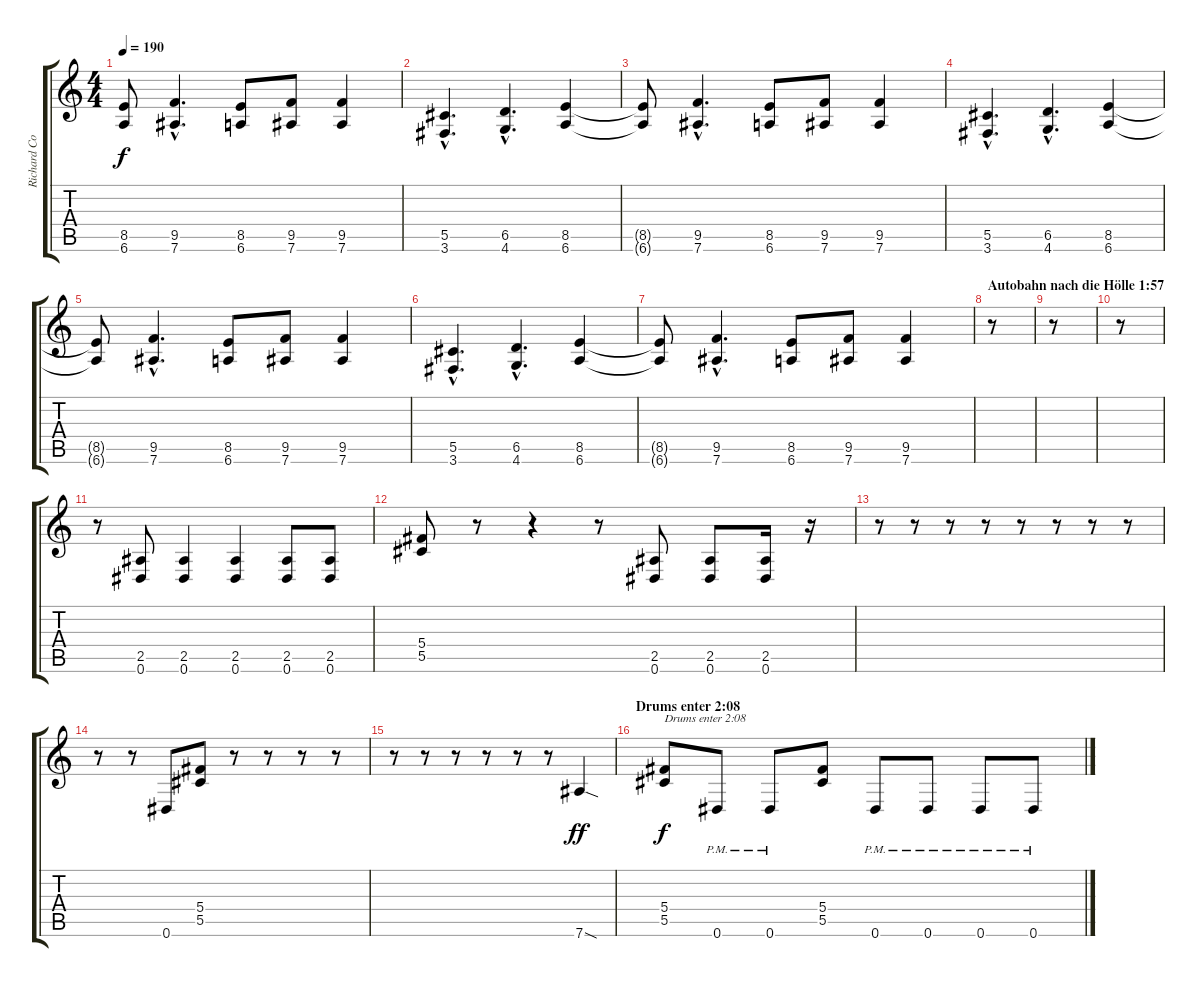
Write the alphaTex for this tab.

\track ("Richard Corpse" "Richard Co") {instrument overdrivenguitar}
\staff {score tabs}
\tuning (Eb4 Bb3 Gb3 Db3 Ab2 Eb2) {hide}
\ts (4 4)
\tempo 190
\clef g2
\ks c
(8.5{t} 6.6{t}).8{dy f} (9.5{hac} 7.6{hac}).4{d} (8.5 6.6).8 (9.5 7.6).8 (9.5 7.6).4 |
(5.5{hac} 3.6{hac}).4{d} (6.5{hac} 4.6{hac}).4{d} (8.5 6.6).4 |
(8.5{t} 6.6{t}).8 (9.5{hac} 7.6{hac}).4{d} (8.5 6.6).8 (9.5 7.6).8 (9.5 7.6).4 |
(5.5{hac} 3.6{hac}).4{d} (6.5{hac} 4.6{hac}).4{d} (8.5 6.6).4 |
(8.5{t} 6.6{t}).8 (9.5{hac} 7.6{hac}).4{d} (8.5 6.6).8 (9.5 7.6).8 (9.5 7.6).4 |
(5.5{hac} 3.6{hac}).4{d} (6.5{hac} 4.6{hac}).4{d} (8.5 6.6).4 |
(8.5{t} 6.6{t}).8 (9.5{hac} 7.6{hac}).4{d} (8.5 6.6).8 (9.5 7.6).8 (9.5 7.6).4 |
\section ("" "Autobahn nach die Hölle 1:57")
r.8 |
r.8 |
r.8 |
r.8 (2.5 0.6).8 (2.5 0.6).4 (2.5 0.6).4 (2.5 0.6).8 (2.5 0.6).8 |
(5.4 5.5).8 r.8 r.4 r.8 (2.5 0.6).8 (2.5 0.6).8 (2.5 0.6).16 r.16 |
r.8 r.8 r.8 r.8 r.8 r.8 r.8 r.8 |
r.8 r.8 0.6.8 (5.4 5.5).8 r.8 r.8 r.8 r.8 |
r.8 r.8 r.8 r.8 r.8 r.8 7.6{sod}.4{dy ff} |
\section ("" "Drums enter 2:08")
(5.4 5.5).8{txt "Drums enter 2:08" dy f} 0.6{pm}.8 0.6{pm}.8 (5.4 5.5).8 0.6{pm}.8 0.6{pm}.8 0.6{pm}.8 0.6{pm}.8
